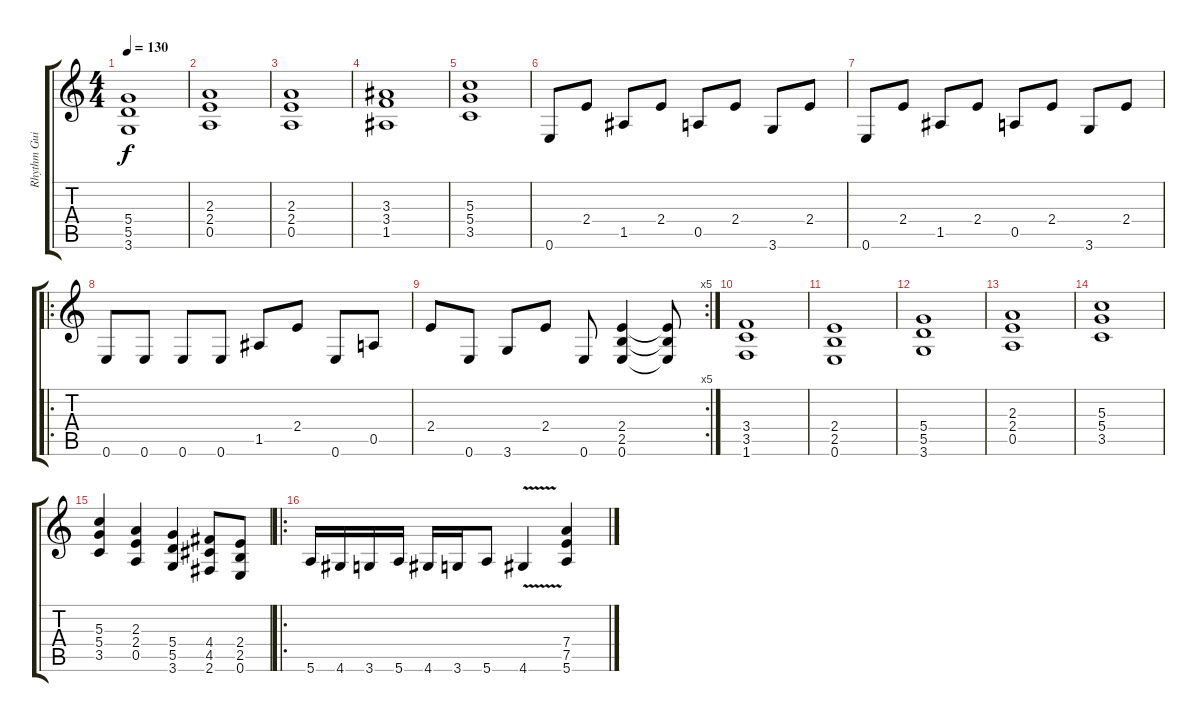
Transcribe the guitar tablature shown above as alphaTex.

\track ("Rhythm Guitar" "Rhythm Gui") {instrument distortionguitar}
\staff {score tabs}
\tuning (E4 B3 G3 D3 A2 E2) {hide}
\ts (4 4)
\tempo 130
\clef g2
\ks c
(5.4 5.5 3.6).1{dy f} |
(2.3 2.4 0.5).1 |
(2.3 2.4 0.5).1 |
(3.3 3.4 1.5).1 |
(5.3 5.4 3.5).1 |
0.6.8 2.4.8 1.5.8 2.4.8 0.5.8 2.4.8 3.6.8 2.4.8 |
0.6.8 2.4.8 1.5.8 2.4.8 0.5.8 2.4.8 3.6.8 2.4.8 |
\ro
0.6.8 0.6.8 0.6.8 0.6.8 1.5.8 2.4.8 0.6.8 0.5.8 |
\rc 5
2.4.8 0.6.8 3.6.8 2.4.8 0.6.8 (2.4 2.5 0.6).4 (2.4{t} 2.5{t} 0.6{t}).8 |
(3.4 3.5 1.6).1 |
(2.4 2.5 0.6).1 |
(5.4 5.5 3.6).1 |
(2.3 2.4 0.5).1 |
(5.3 5.4 3.5).1 |
(5.3 5.4 3.5).4 (2.3 2.4 0.5).4 (5.4 5.5 3.6).4 (4.4 4.5 2.6).8 (2.4 2.5 0.6).8 |
\ro
5.6.16 4.6.16 3.6.16 5.6.16 4.6.16 3.6.16 5.6.8 4.6{v}.4 (7.4 7.5 5.6).4
